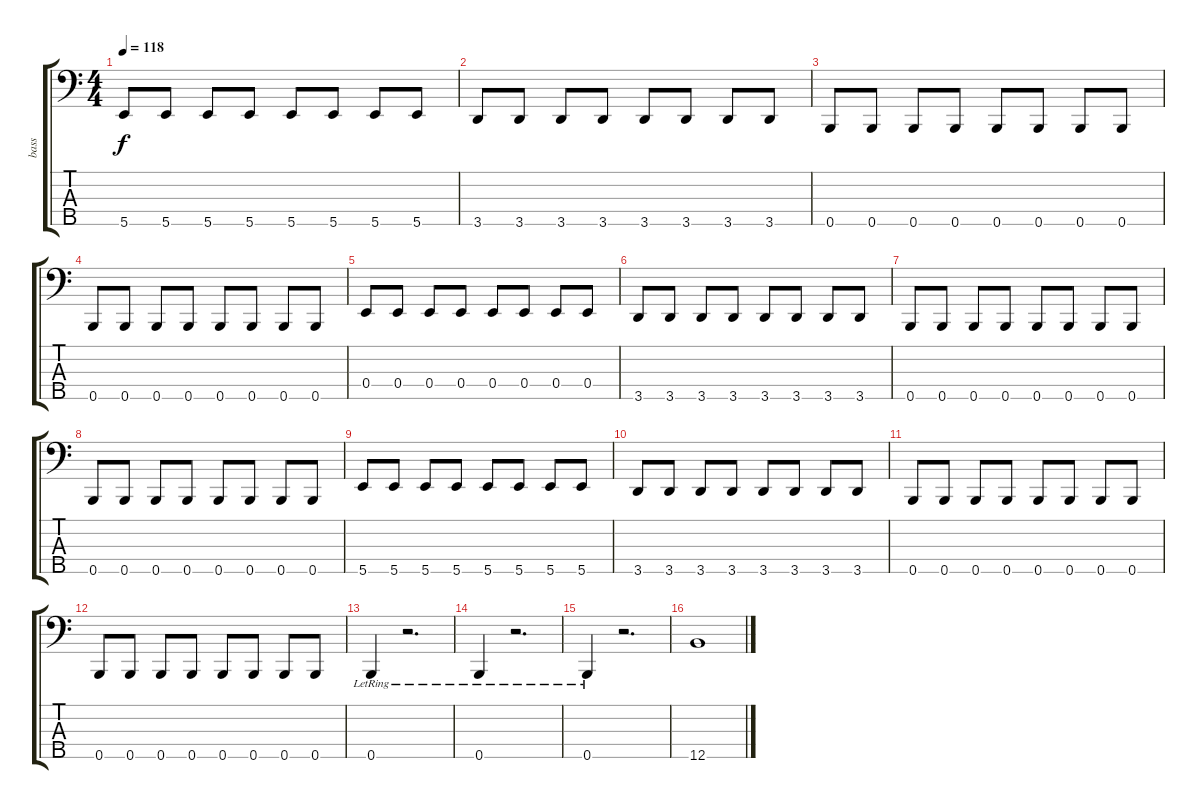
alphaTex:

\track ("bass" "bass") {instrument electricbassfinger}
\staff {score tabs}
\tuning (G2 D2 A1 E1 B0) {hide}
\ts (4 4)
\tempo 118
\clef f4
\ks c
5.5.8{dy f} 5.5.8 5.5.8 5.5.8 5.5.8 5.5.8 5.5.8 5.5.8 |
3.5.8 3.5.8 3.5.8 3.5.8 3.5.8 3.5.8 3.5.8 3.5.8 |
0.5.8 0.5.8 0.5.8 0.5.8 0.5.8 0.5.8 0.5.8 0.5.8 |
0.5.8 0.5.8 0.5.8 0.5.8 0.5.8 0.5.8 0.5.8 0.5.8 |
0.4.8 0.4.8 0.4.8 0.4.8 0.4.8 0.4.8 0.4.8 0.4.8 |
3.5.8 3.5.8 3.5.8 3.5.8 3.5.8 3.5.8 3.5.8 3.5.8 |
0.5.8 0.5.8 0.5.8 0.5.8 0.5.8 0.5.8 0.5.8 0.5.8 |
0.5.8 0.5.8 0.5.8 0.5.8 0.5.8 0.5.8 0.5.8 0.5.8 |
5.5.8 5.5.8 5.5.8 5.5.8 5.5.8 5.5.8 5.5.8 5.5.8 |
3.5.8 3.5.8 3.5.8 3.5.8 3.5.8 3.5.8 3.5.8 3.5.8 |
0.5.8 0.5.8 0.5.8 0.5.8 0.5.8 0.5.8 0.5.8 0.5.8 |
0.5.8 0.5.8 0.5.8 0.5.8 0.5.8 0.5.8 0.5.8 0.5.8 |
0.5{lr}.4 r.2{d} |
0.5{lr}.4 r.2{d} |
0.5{lr}.4 r.2{d} |
12.5{ss}.1
